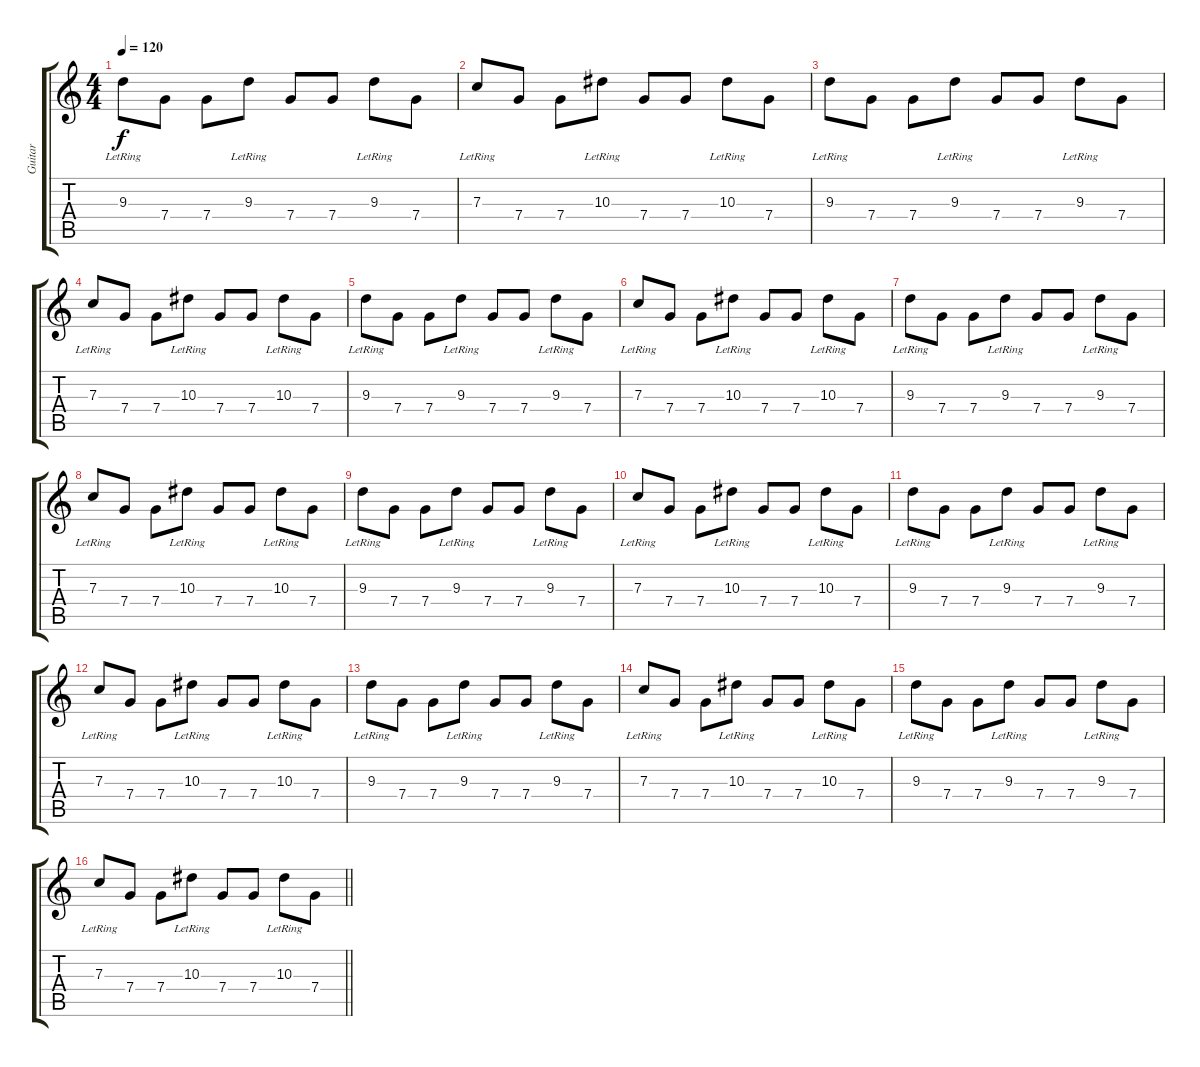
\track ("Guitar " "Guitar ") {instrument distortionguitar}
\staff {score tabs}
\tuning (D4 A3 F3 C3 G2 D2) {hide}
\ts (4 4)
\tempo 120
\clef g2
\ks c
9.3{lr}.8{dy f} 7.4.8 7.4.8 9.3{lr}.8 7.4.8 7.4.8 9.3{lr}.8 7.4.8 |
7.3{lr}.8 7.4.8 7.4.8 10.3{lr}.8 7.4.8 7.4.8 10.3{lr}.8 7.4.8 |
9.3{lr}.8 7.4.8 7.4.8 9.3{lr}.8 7.4.8 7.4.8 9.3{lr}.8 7.4.8 |
7.3{lr}.8 7.4.8 7.4.8 10.3{lr}.8 7.4.8 7.4.8 10.3{lr}.8 7.4.8 |
9.3{lr}.8 7.4.8 7.4.8 9.3{lr}.8 7.4.8 7.4.8 9.3{lr}.8 7.4.8 |
7.3{lr}.8 7.4.8 7.4.8 10.3{lr}.8 7.4.8 7.4.8 10.3{lr}.8 7.4.8 |
9.3{lr}.8 7.4.8 7.4.8 9.3{lr}.8 7.4.8 7.4.8 9.3{lr}.8 7.4.8 |
7.3{lr}.8 7.4.8 7.4.8 10.3{lr}.8 7.4.8 7.4.8 10.3{lr}.8 7.4.8 |
9.3{lr}.8 7.4.8 7.4.8 9.3{lr}.8 7.4.8 7.4.8 9.3{lr}.8 7.4.8 |
7.3{lr}.8 7.4.8 7.4.8 10.3{lr}.8 7.4.8 7.4.8 10.3{lr}.8 7.4.8 |
9.3{lr}.8 7.4.8 7.4.8 9.3{lr}.8 7.4.8 7.4.8 9.3{lr}.8 7.4.8 |
7.3{lr}.8 7.4.8 7.4.8 10.3{lr}.8 7.4.8 7.4.8 10.3{lr}.8 7.4.8 |
9.3{lr}.8 7.4.8 7.4.8 9.3{lr}.8 7.4.8 7.4.8 9.3{lr}.8 7.4.8 |
7.3{lr}.8 7.4.8 7.4.8 10.3{lr}.8 7.4.8 7.4.8 10.3{lr}.8 7.4.8 |
9.3{lr}.8 7.4.8 7.4.8 9.3{lr}.8 7.4.8 7.4.8 9.3{lr}.8 7.4.8 |
\barLineRight lightlight
7.3{lr}.8 7.4.8 7.4.8 10.3{lr}.8 7.4.8 7.4.8 10.3{lr}.8 7.4.8
